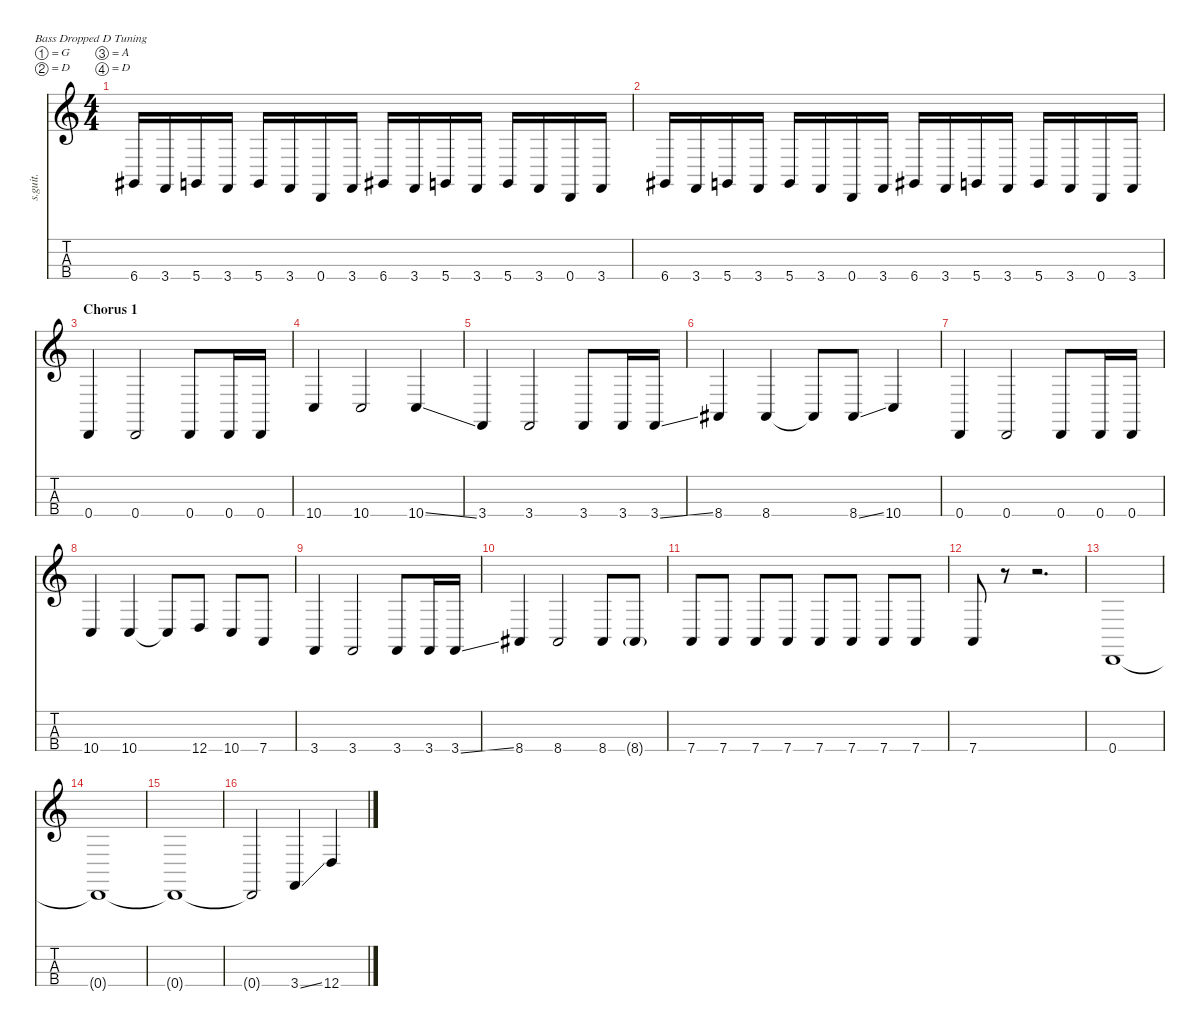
\defaultSystemsLayout 4
\hideDynamics
\bracketExtendMode nobrackets
\track ("Johnny Christ" "s.guit.") {instrument electricbasspick}
\staff {score tabs}
\tuning (G2 D2 A1 D1)
\ts (4 4)
\tempo (130 hide)
\clef g2
\ks c
6.4{acc #}.16{lyrics (0 "") lyrics (1 "") lyrics (2 "") lyrics (3 "") lyrics (4 "") dy fff} 3.4.16{lyrics (0 "") lyrics (1 "") lyrics (2 "") lyrics (3 "") lyrics (4 "")} 5.4.16{lyrics (0 "") lyrics (1 "") lyrics (2 "") lyrics (3 "") lyrics (4 "")} 3.4.16{lyrics (0 "") lyrics (1 "") lyrics (2 "") lyrics (3 "") lyrics (4 "")} 5.4.16{lyrics (0 "") lyrics (1 "") lyrics (2 "") lyrics (3 "") lyrics (4 "")} 3.4.16{lyrics (0 "") lyrics (1 "") lyrics (2 "") lyrics (3 "") lyrics (4 "")} 0.4.16{lyrics (0 "") lyrics (1 "") lyrics (2 "") lyrics (3 "") lyrics (4 "")} 3.4.16{lyrics (0 "") lyrics (1 "") lyrics (2 "") lyrics (3 "") lyrics (4 "")} 6.4{acc #}.16{lyrics (0 "") lyrics (1 "") lyrics (2 "") lyrics (3 "") lyrics (4 "")} 3.4.16{lyrics (0 "") lyrics (1 "") lyrics (2 "") lyrics (3 "") lyrics (4 "")} 5.4.16{lyrics (0 "") lyrics (1 "") lyrics (2 "") lyrics (3 "") lyrics (4 "")} 3.4.16{lyrics (0 "") lyrics (1 "") lyrics (2 "") lyrics (3 "") lyrics (4 "")} 5.4.16{lyrics (0 "") lyrics (1 "") lyrics (2 "") lyrics (3 "") lyrics (4 "")} 3.4.16{lyrics (0 "") lyrics (1 "") lyrics (2 "") lyrics (3 "") lyrics (4 "")} 0.4.16{lyrics (0 "") lyrics (1 "") lyrics (2 "") lyrics (3 "") lyrics (4 "")} 3.4.16{lyrics (0 "") lyrics (1 "") lyrics (2 "") lyrics (3 "") lyrics (4 "")} |
6.4{acc #}.16{lyrics (0 "") lyrics (1 "") lyrics (2 "") lyrics (3 "") lyrics (4 "")} 3.4.16{lyrics (0 "") lyrics (1 "") lyrics (2 "") lyrics (3 "") lyrics (4 "")} 5.4.16{lyrics (0 "") lyrics (1 "") lyrics (2 "") lyrics (3 "") lyrics (4 "")} 3.4.16{lyrics (0 "") lyrics (1 "") lyrics (2 "") lyrics (3 "") lyrics (4 "")} 5.4.16{lyrics (0 "") lyrics (1 "") lyrics (2 "") lyrics (3 "") lyrics (4 "")} 3.4.16{lyrics (0 "") lyrics (1 "") lyrics (2 "") lyrics (3 "") lyrics (4 "")} 0.4.16{lyrics (0 "") lyrics (1 "") lyrics (2 "") lyrics (3 "") lyrics (4 "")} 3.4.16{lyrics (0 "") lyrics (1 "") lyrics (2 "") lyrics (3 "") lyrics (4 "")} 6.4{acc #}.16{lyrics (0 "") lyrics (1 "") lyrics (2 "") lyrics (3 "") lyrics (4 "")} 3.4.16{lyrics (0 "") lyrics (1 "") lyrics (2 "") lyrics (3 "") lyrics (4 "")} 5.4.16{lyrics (0 "") lyrics (1 "") lyrics (2 "") lyrics (3 "") lyrics (4 "")} 3.4.16{lyrics (0 "") lyrics (1 "") lyrics (2 "") lyrics (3 "") lyrics (4 "")} 5.4.16{lyrics (0 "") lyrics (1 "") lyrics (2 "") lyrics (3 "") lyrics (4 "")} 3.4.16{lyrics (0 "") lyrics (1 "") lyrics (2 "") lyrics (3 "") lyrics (4 "")} 0.4.16{lyrics (0 "") lyrics (1 "") lyrics (2 "") lyrics (3 "") lyrics (4 "")} 3.4.16{lyrics (0 "") lyrics (1 "") lyrics (2 "") lyrics (3 "") lyrics (4 "")} |
\section ("" "Chorus 1")
0.4.4{lyrics (0 "") lyrics (1 "") lyrics (2 "") lyrics (3 "") lyrics (4 "")} 0.4.2{lyrics (0 "") lyrics (1 "") lyrics (2 "") lyrics (3 "") lyrics (4 "")} 0.4.8{lyrics (0 "") lyrics (1 "") lyrics (2 "") lyrics (3 "") lyrics (4 "")} 0.4.16{lyrics (0 "") lyrics (1 "") lyrics (2 "") lyrics (3 "") lyrics (4 "")} 0.4.16{lyrics (0 "") lyrics (1 "") lyrics (2 "") lyrics (3 "") lyrics (4 "")} |
10.4.4{lyrics (0 "") lyrics (1 "") lyrics (2 "") lyrics (3 "") lyrics (4 "")} 10.4.2{lyrics (0 "") lyrics (1 "") lyrics (2 "") lyrics (3 "") lyrics (4 "")} 10.4{ss}.4{lyrics (0 "") lyrics (1 "") lyrics (2 "") lyrics (3 "") lyrics (4 "")} |
3.4.4{lyrics (0 "") lyrics (1 "") lyrics (2 "") lyrics (3 "") lyrics (4 "")} 3.4.2{lyrics (0 "") lyrics (1 "") lyrics (2 "") lyrics (3 "") lyrics (4 "")} 3.4.8{lyrics (0 "") lyrics (1 "") lyrics (2 "") lyrics (3 "") lyrics (4 "")} 3.4.16{lyrics (0 "") lyrics (1 "") lyrics (2 "") lyrics (3 "") lyrics (4 "")} 3.4{ss}.16{lyrics (0 "") lyrics (1 "") lyrics (2 "") lyrics (3 "") lyrics (4 "")} |
8.4{acc #}.4{lyrics (0 "") lyrics (1 "") lyrics (2 "") lyrics (3 "") lyrics (4 "")} 8.4{acc #}.4{lyrics (0 "") lyrics (1 "") lyrics (2 "") lyrics (3 "") lyrics (4 "")} 8.4{t acc #}.8{lyrics (0 "") lyrics (1 "") lyrics (2 "") lyrics (3 "") lyrics (4 "")} 8.4{ss acc #}.8{lyrics (0 "") lyrics (1 "") lyrics (2 "") lyrics (3 "") lyrics (4 "")} 10.4.4{lyrics (0 "") lyrics (1 "") lyrics (2 "") lyrics (3 "") lyrics (4 "")} |
0.4.4{lyrics (0 "") lyrics (1 "") lyrics (2 "") lyrics (3 "") lyrics (4 "")} 0.4.2{lyrics (0 "") lyrics (1 "") lyrics (2 "") lyrics (3 "") lyrics (4 "")} 0.4.8{lyrics (0 "") lyrics (1 "") lyrics (2 "") lyrics (3 "") lyrics (4 "")} 0.4.16{lyrics (0 "") lyrics (1 "") lyrics (2 "") lyrics (3 "") lyrics (4 "")} 0.4.16{lyrics (0 "") lyrics (1 "") lyrics (2 "") lyrics (3 "") lyrics (4 "")} |
10.4.4{lyrics (0 "") lyrics (1 "") lyrics (2 "") lyrics (3 "") lyrics (4 "")} 10.4.4{lyrics (0 "") lyrics (1 "") lyrics (2 "") lyrics (3 "") lyrics (4 "")} 10.4{t}.8{lyrics (0 "") lyrics (1 "") lyrics (2 "") lyrics (3 "") lyrics (4 "")} 12.4.8{lyrics (0 "") lyrics (1 "") lyrics (2 "") lyrics (3 "") lyrics (4 "")} 10.4.8{lyrics (0 "") lyrics (1 "") lyrics (2 "") lyrics (3 "") lyrics (4 "")} 7.4.8{lyrics (0 "") lyrics (1 "") lyrics (2 "") lyrics (3 "") lyrics (4 "")} |
3.4.4{lyrics (0 "") lyrics (1 "") lyrics (2 "") lyrics (3 "") lyrics (4 "")} 3.4.2{lyrics (0 "") lyrics (1 "") lyrics (2 "") lyrics (3 "") lyrics (4 "")} 3.4.8{lyrics (0 "") lyrics (1 "") lyrics (2 "") lyrics (3 "") lyrics (4 "")} 3.4.16{lyrics (0 "") lyrics (1 "") lyrics (2 "") lyrics (3 "") lyrics (4 "")} 3.4{ss}.16{lyrics (0 "") lyrics (1 "") lyrics (2 "") lyrics (3 "") lyrics (4 "")} |
8.4{acc #}.4{lyrics (0 "") lyrics (1 "") lyrics (2 "") lyrics (3 "") lyrics (4 "")} 8.4{acc #}.2{lyrics (0 "") lyrics (1 "") lyrics (2 "") lyrics (3 "") lyrics (4 "")} 8.4{acc #}.8{lyrics (0 "") lyrics (1 "") lyrics (2 "") lyrics (3 "") lyrics (4 "")} 8.4{g acc #}.8{lyrics (0 "") lyrics (1 "") lyrics (2 "") lyrics (3 "") lyrics (4 "") dy f} |
7.4.8{lyrics (0 "") lyrics (1 "") lyrics (2 "") lyrics (3 "") lyrics (4 "") dy fff} 7.4.8{lyrics (0 "") lyrics (1 "") lyrics (2 "") lyrics (3 "") lyrics (4 "")} 7.4.8{lyrics (0 "") lyrics (1 "") lyrics (2 "") lyrics (3 "") lyrics (4 "")} 7.4.8{lyrics (0 "") lyrics (1 "") lyrics (2 "") lyrics (3 "") lyrics (4 "")} 7.4.8{lyrics (0 "") lyrics (1 "") lyrics (2 "") lyrics (3 "") lyrics (4 "")} 7.4.8{lyrics (0 "") lyrics (1 "") lyrics (2 "") lyrics (3 "") lyrics (4 "")} 7.4.8{lyrics (0 "") lyrics (1 "") lyrics (2 "") lyrics (3 "") lyrics (4 "")} 7.4.8{lyrics (0 "") lyrics (1 "") lyrics (2 "") lyrics (3 "") lyrics (4 "")} |
7.4.8{lyrics (0 "") lyrics (1 "") lyrics (2 "") lyrics (3 "") lyrics (4 "")} r.8 r.2{d} |
0.4.1{lyrics (0 "") lyrics (1 "") lyrics (2 "") lyrics (3 "") lyrics (4 "")} |
0.4{t}.1{lyrics (0 "") lyrics (1 "") lyrics (2 "") lyrics (3 "") lyrics (4 "")} |
0.4{t}.1{lyrics (0 "") lyrics (1 "") lyrics (2 "") lyrics (3 "") lyrics (4 "")} |
0.4{t}.2{lyrics (0 "") lyrics (1 "") lyrics (2 "") lyrics (3 "") lyrics (4 "")} 3.4{ss}.4{lyrics (0 "") lyrics (1 "") lyrics (2 "") lyrics (3 "") lyrics (4 "")} 12.4{ss}.4{lyrics (0 "") lyrics (1 "") lyrics (2 "") lyrics (3 "") lyrics (4 "")}
